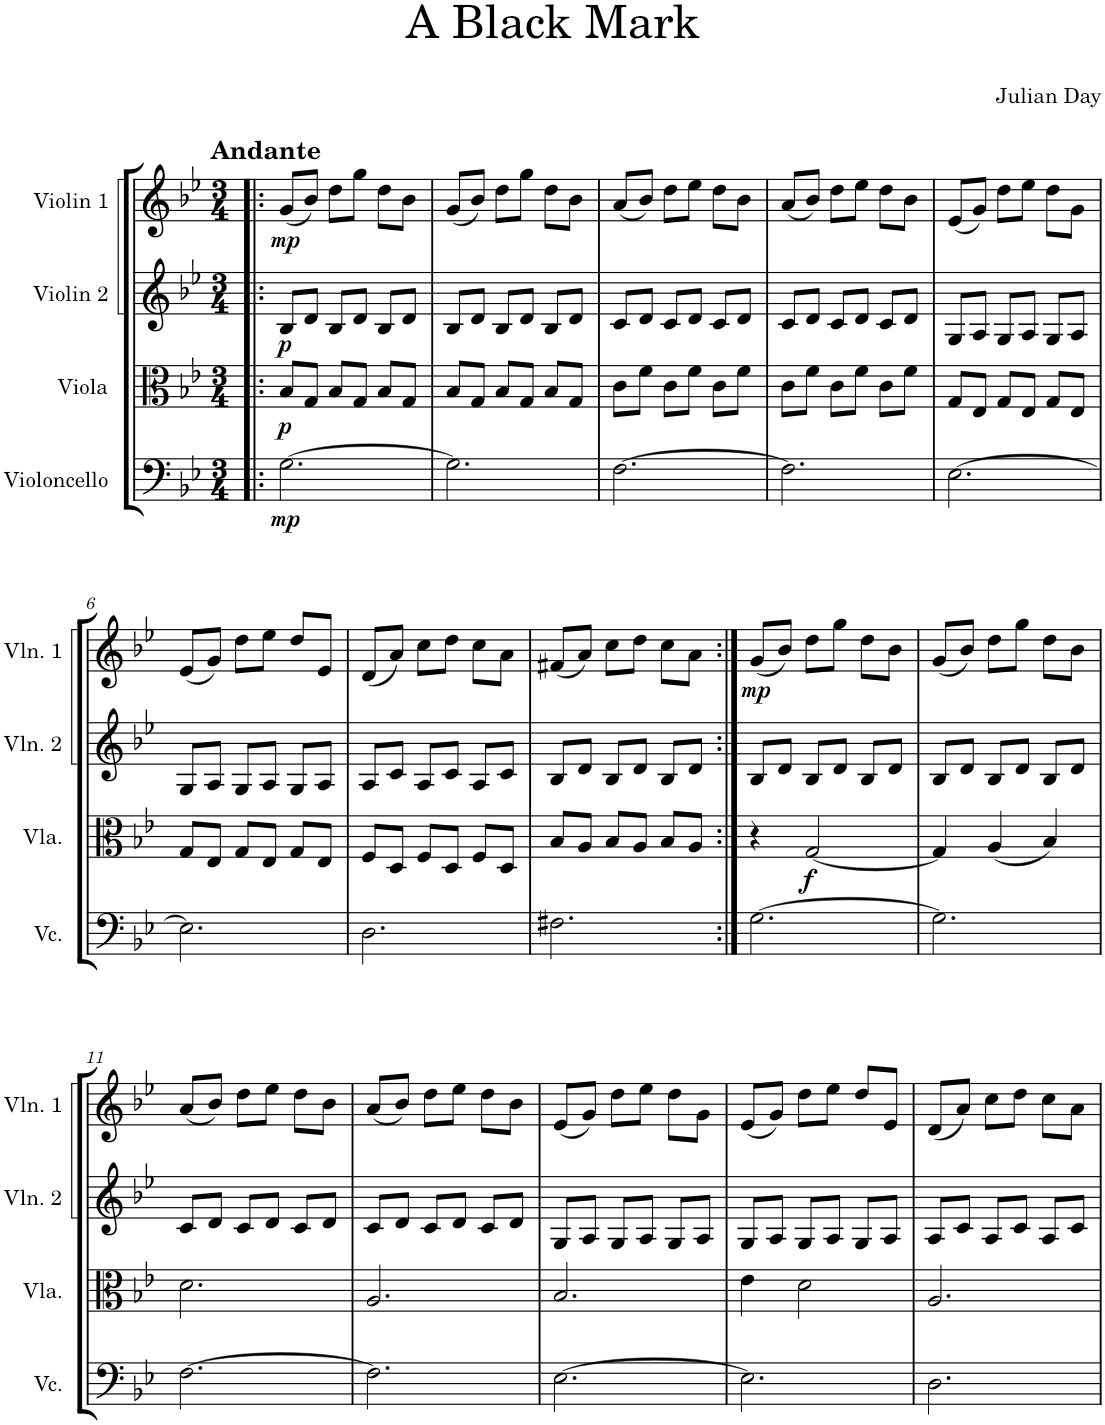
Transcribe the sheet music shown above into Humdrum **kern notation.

**kern	**dynam	**kern	**dynam	**kern	**dynam	**kern	**dynam
*part4	*part4	*part3	*part3	*part2	*part2	*part1	*part1
*staff4	*staff4	*staff3	*staff3	*staff2	*staff2	*staff1	*staff1
*I"Violoncello	*	*I"Viola	*	*I"Violin 2	*	*I"Violin 1	*
*I'Vc.	*	*I'Vla.	*	*I'Vln. 2	*	*I'Vln. 1	*
*clefF4	*	*clefC3	*	*clefG2	*	*clefG2	*
*k[b-e-]	*	*k[b-e-]	*	*k[b-e-]	*	*k[b-e-]	*
*M3/4	*	*M3/4	*	*M3/4	*	*M3/4	*
=1!|:	=1!|:	=1!|:	=1!|:	=1!|:	=1!|:	=1!|:	=1!|:
!	!	!	!	!	!	!LO:TX:a:B:t=Andante	!
!	!LO:DY:b	!	!LO:DY:b	!	!LO:DY:b	!	!LO:DY:b
[2.G\	mp	8B-/L	p	8B-/L	p	(8g/L	mp
.	.	8G/J	.	8d/J	.	8b-/J)	.
.	.	8B-/L	.	8B-/L	.	8dd\L	.
.	.	8G/J	.	8d/J	.	8gg\J	.
.	.	8B-/L	.	8B-/L	.	8dd\L	.
.	.	8G/J	.	8d/J	.	8b-\J	.
=2	=2	=2	=2	=2	=2	=2	=2
2.G\]	.	8B-/L	.	8B-/L	.	(8g/L	.
.	.	8G/J	.	8d/J	.	8b-/J)	.
.	.	8B-/L	.	8B-/L	.	8dd\L	.
.	.	8G/J	.	8d/J	.	8gg\J	.
.	.	8B-/L	.	8B-/L	.	8dd\L	.
.	.	8G/J	.	8d/J	.	8b-\J	.
=3	=3	=3	=3	=3	=3	=3	=3
[2.F\	.	8c\L	.	8c/L	.	(8a/L	.
.	.	8f\J	.	8d/J	.	8b-/J)	.
.	.	8c\L	.	8c/L	.	8dd\L	.
.	.	8f\J	.	8d/J	.	8ee-\J	.
.	.	8c\L	.	8c/L	.	8dd\L	.
.	.	8f\J	.	8d/J	.	8b-\J	.
=4	=4	=4	=4	=4	=4	=4	=4
2.F\]	.	8c\L	.	8c/L	.	(8a/L	.
.	.	8f\J	.	8d/J	.	8b-/J)	.
.	.	8c\L	.	8c/L	.	8dd\L	.
.	.	8f\J	.	8d/J	.	8ee-\J	.
.	.	8c\L	.	8c/L	.	8dd\L	.
.	.	8f\J	.	8d/J	.	8b-\J	.
=5	=5	=5	=5	=5	=5	=5	=5
[2.E-\	.	8G/L	.	8G/L	.	(8e-/L	.
.	.	8E-/J	.	8A/J	.	8g/J)	.
.	.	8G/L	.	8G/L	.	8dd\L	.
.	.	8E-/J	.	8A/J	.	8ee-\J	.
.	.	8G/L	.	8G/L	.	8dd\L	.
.	.	8E-/J	.	8A/J	.	8g\J	.
!!LO:LB:g=z
=6	=6	=6	=6	=6	=6	=6	=6
2.E-\]	.	8G/L	.	8G/L	.	(8e-/L	.
.	.	8E-/J	.	8A/J	.	8g/J)	.
.	.	8G/L	.	8G/L	.	8dd\L	.
.	.	8E-/J	.	8A/J	.	8ee-\J	.
.	.	8G/L	.	8G/L	.	8dd/L	.
.	.	8E-/J	.	8A/J	.	8e-/J	.
=7	=7	=7	=7	=7	=7	=7	=7
2.D\	.	8F/L	.	8A/L	.	(8d/L	.
.	.	8D/J	.	8c/J	.	8a/J)	.
.	.	8F/L	.	8A/L	.	8cc\L	.
.	.	8D/J	.	8c/J	.	8dd\J	.
.	.	8F/L	.	8A/L	.	8cc\L	.
.	.	8D/J	.	8c/J	.	8a\J	.
=8	=8	=8	=8	=8	=8	=8	=8
2.F#X\	.	8B-/L	.	8B-/L	.	(8f#X/L	.
.	.	8A/J	.	8d/J	.	8a/J)	.
.	.	8B-/L	.	8B-/L	.	8cc\L	.
.	.	8A/J	.	8d/J	.	8dd\J	.
.	.	8B-/L	.	8B-/L	.	8cc\L	.
.	.	8A/J	.	8d/J	.	8a\J	.
=9:|!	=9:|!	=9:|!	=9:|!	=9:|!	=9:|!	=9:|!	=9:|!
!	!	!	!	!	!	!	!LO:DY:b
[2.G\	.	4r	.	8B-/L	.	(8g/L	mp
.	.	.	.	8d/J	.	8b-/J)	.
!	!	!	!LO:DY:b	!	!	!	!
.	.	[2G/	f	8B-/L	.	8dd\L	.
.	.	.	.	8d/J	.	8gg\J	.
.	.	.	.	8B-/L	.	8dd\L	.
.	.	.	.	8d/J	.	8b-\J	.
=10	=10	=10	=10	=10	=10	=10	=10
2.G\]	.	4G/]	.	8B-/L	.	(8g/L	.
.	.	.	.	8d/J	.	8b-/J)	.
.	.	(4A/	.	8B-/L	.	8dd\L	.
.	.	.	.	8d/J	.	8gg\J	.
.	.	4B-/)	.	8B-/L	.	8dd\L	.
.	.	.	.	8d/J	.	8b-\J	.
!!LO:LB:g=z
=11	=11	=11	=11	=11	=11	=11	=11
[2.F\	.	2.d\	.	8c/L	.	(8a/L	.
.	.	.	.	8d/J	.	8b-/J)	.
.	.	.	.	8c/L	.	8dd\L	.
.	.	.	.	8d/J	.	8ee-\J	.
.	.	.	.	8c/L	.	8dd\L	.
.	.	.	.	8d/J	.	8b-\J	.
=12	=12	=12	=12	=12	=12	=12	=12
2.F\]	.	2.A/	.	8c/L	.	(8a/L	.
.	.	.	.	8d/J	.	8b-/J)	.
.	.	.	.	8c/L	.	8dd\L	.
.	.	.	.	8d/J	.	8ee-\J	.
.	.	.	.	8c/L	.	8dd\L	.
.	.	.	.	8d/J	.	8b-\J	.
=13	=13	=13	=13	=13	=13	=13	=13
[2.E-\	.	2.B-/	.	8G/L	.	(8e-/L	.
.	.	.	.	8A/J	.	8g/J)	.
.	.	.	.	8G/L	.	8dd\L	.
.	.	.	.	8A/J	.	8ee-\J	.
.	.	.	.	8G/L	.	8dd\L	.
.	.	.	.	8A/J	.	8g\J	.
=14	=14	=14	=14	=14	=14	=14	=14
2.E-\]	.	4e-\	.	8G/L	.	(8e-/L	.
.	.	.	.	8A/J	.	8g/J)	.
.	.	2d\	.	8G/L	.	8dd\L	.
.	.	.	.	8A/J	.	8ee-\J	.
.	.	.	.	8G/L	.	8dd/L	.
.	.	.	.	8A/J	.	8e-/J	.
=15	=15	=15	=15	=15	=15	=15	=15
2.D\	.	2.A/	.	8A/L	.	(8d/L	.
.	.	.	.	8c/J	.	8a/J)	.
.	.	.	.	8A/L	.	8cc\L	.
.	.	.	.	8c/J	.	8dd\J	.
.	.	.	.	8A/L	.	8cc\L	.
.	.	.	.	8c/J	.	8a\J	.
=	=	=	=	=	=	=	=
*-	*-	*-	*-	*-	*-	*-	*-
